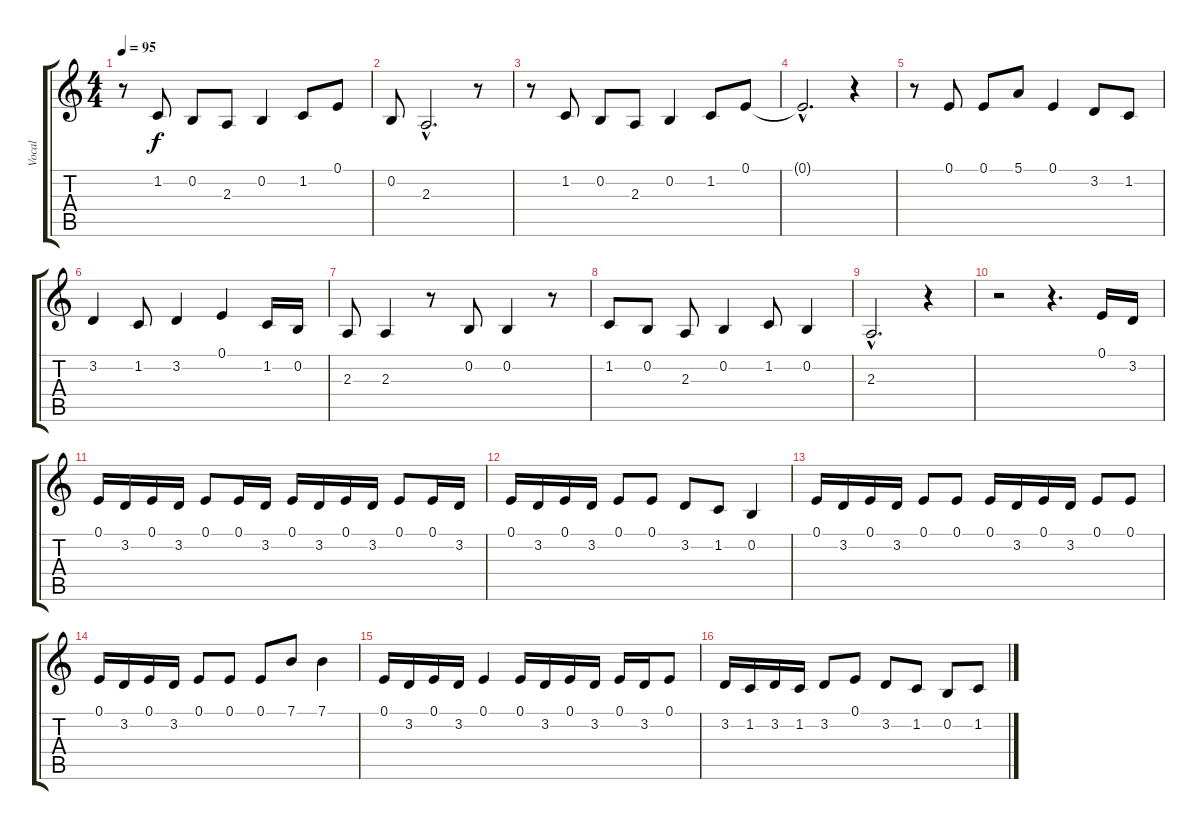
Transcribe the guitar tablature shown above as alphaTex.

\track ("Vocal" "Vocal") {instrument violin}
\staff {score tabs}
\tuning (E4 B3 G3 D3 A2 E2) {hide}
\ts (4 4)
\tempo 95
\clef g2
\ks c
r.8{dy f} 1.2.8 0.2.8 2.3.8 0.2.4 1.2.8 0.1.8 |
0.2.8 2.3{hac}.2{d} r.8 |
r.8 1.2.8 0.2.8 2.3.8 0.2.4 1.2.8 0.1.8 |
0.1{hac t}.2{d} r.4 |
r.8 0.1.8 0.1.8 5.1.8 0.1.4 3.2.8 1.2.8 |
3.2.4 1.2.8 3.2.4 0.1.4 1.2.16 0.2.16 |
2.3.8 2.3.4 r.8 0.2.8 0.2.4 r.8 |
1.2.8 0.2.8 2.3.8 0.2.4 1.2.8 0.2.4 |
2.3{hac}.2{d} r.4 |
r.2 r.4{d} 0.1.16 3.2.16 |
0.1.16 3.2.16 0.1.16 3.2.16 0.1.8 0.1.16 3.2.16 0.1.16 3.2.16 0.1.16 3.2.16 0.1.8 0.1.16 3.2.16 |
0.1.16 3.2.16 0.1.16 3.2.16 0.1.8 0.1.8 3.2.8 1.2.8 0.2.4 |
0.1.16 3.2.16 0.1.16 3.2.16 0.1.8 0.1.8 0.1.16 3.2.16 0.1.16 3.2.16 0.1.8 0.1.8 |
0.1.16 3.2.16 0.1.16 3.2.16 0.1.8 0.1.8 0.1.8 7.1.8 7.1.4 |
0.1.16 3.2.16 0.1.16 3.2.16 0.1.4 0.1.16 3.2.16 0.1.16 3.2.16 0.1.16 3.2.16 0.1.8 |
3.2.16 1.2.16 3.2.16 1.2.16 3.2.8 0.1.8 3.2.8 1.2.8 0.2.8 1.2.8
